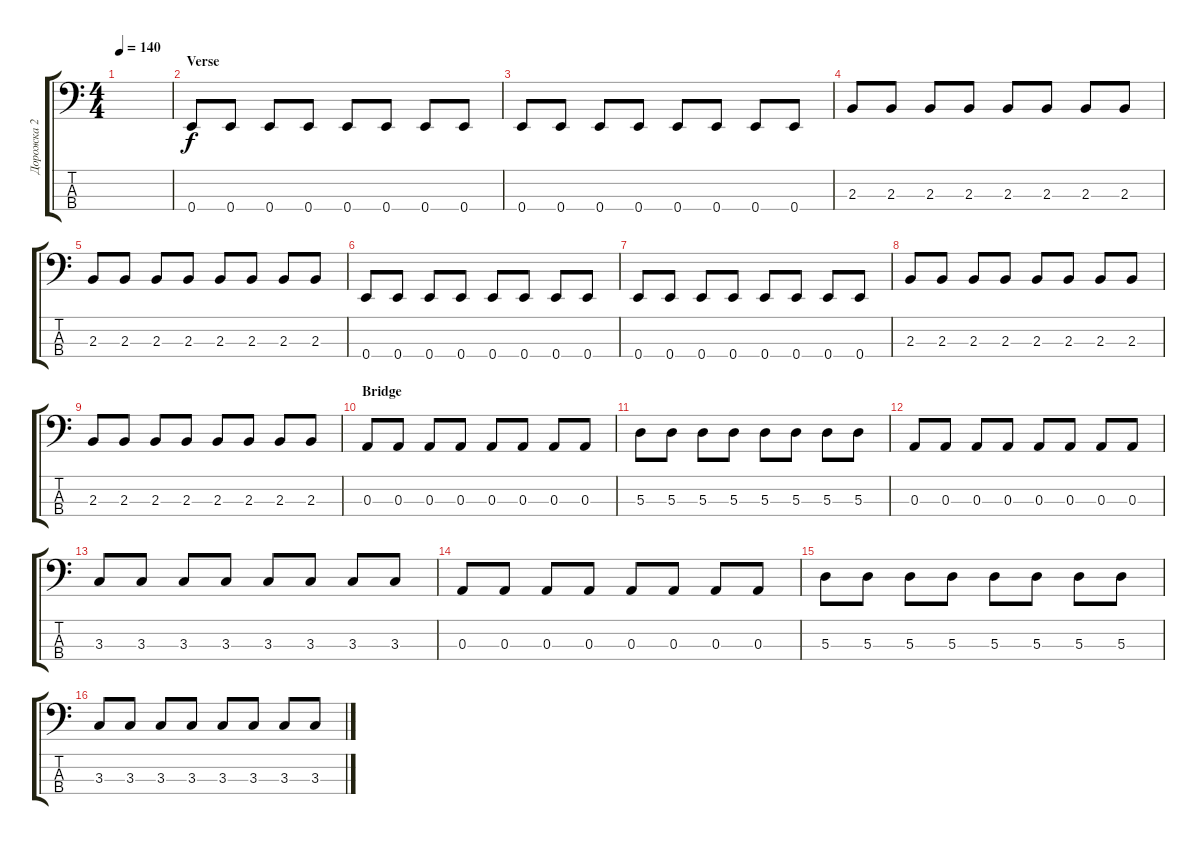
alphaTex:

\track ("Дорожка 2" "Дорожка 2") {instrument electricbassfinger}
\staff {score tabs}
\tuning (G2 D2 A1 E1) {hide}
\ts (4 4)
\tempo 140
\clef f4
\ks c
|
\section ("" "Verse")
0.4.8 0.4.8 0.4.8 0.4.8 0.4.8 0.4.8 0.4.8 0.4.8 |
0.4.8 0.4.8 0.4.8 0.4.8 0.4.8 0.4.8 0.4.8 0.4.8 |
2.3.8 2.3.8 2.3.8 2.3.8 2.3.8 2.3.8 2.3.8 2.3.8 |
2.3.8 2.3.8 2.3.8 2.3.8 2.3.8 2.3.8 2.3.8 2.3.8 |
0.4.8 0.4.8 0.4.8 0.4.8 0.4.8 0.4.8 0.4.8 0.4.8 |
0.4.8 0.4.8 0.4.8 0.4.8 0.4.8 0.4.8 0.4.8 0.4.8 |
2.3.8 2.3.8 2.3.8 2.3.8 2.3.8 2.3.8 2.3.8 2.3.8 |
2.3.8 2.3.8 2.3.8 2.3.8 2.3.8 2.3.8 2.3.8 2.3.8 |
\section ("" "Bridge")
0.3.8 0.3.8 0.3.8 0.3.8 0.3.8 0.3.8 0.3.8 0.3.8 |
5.3.8 5.3.8 5.3.8 5.3.8 5.3.8 5.3.8 5.3.8 5.3.8 |
0.3.8 0.3.8 0.3.8 0.3.8 0.3.8 0.3.8 0.3.8 0.3.8 |
3.3.8 3.3.8 3.3.8 3.3.8 3.3.8 3.3.8 3.3.8 3.3.8 |
0.3.8 0.3.8 0.3.8 0.3.8 0.3.8 0.3.8 0.3.8 0.3.8 |
5.3.8 5.3.8 5.3.8 5.3.8 5.3.8 5.3.8 5.3.8 5.3.8 |
3.3.8 3.3.8 3.3.8 3.3.8 3.3.8 3.3.8 3.3.8 3.3.8
